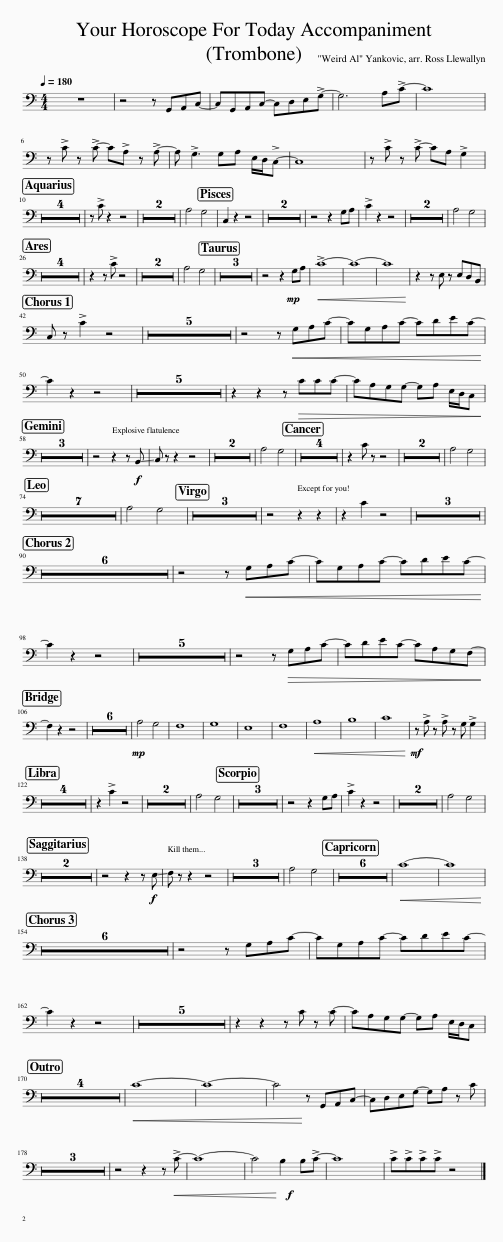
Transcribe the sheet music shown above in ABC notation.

X:1
L:1/8
Q:1/4=180
M:4/4
I:linebreak $
K:C
V:1 bass
V:1
 z8 | z4 z G,,A,,C,- | C,G,,A,,C,- C,D,E,!>!G,- | G,6 A,!>!C- | C8 |$ %5
 z !>!C z !>!C- C!>!A, z !>!A,- | A, !>!G,3 G,A, E,/D,/!>!C,- | C,8 | z !>!C z !>!C- CA, !>!G,2 |$ z8 | %10
 z8 | z8 | z8 | z !>!C z2 z4 | z8 | %15
 z8 | A,4 G,4 | C,2 z2 z4 | z8 | z8 | %20
 z4 z2 G,A, | !>!C2 z2 z4 | z8 | z8 | A,4 G,4 |$ %25
 z8 | z8 | z8 | z8 | z2 z !>!C z4 | %30
 z8 | z8 | A,4 G,4 | z8 | z8 | %35
 z8 | z4 z2!mp! G,A, |!<(! !>!C8- | C8- | C8!<)! | %40
 z2 z E, z E,D,B,, |$ C, z !>!C2 z4 | z8 | z8 | z8 | %45
 z8 | z8 | z4 z!<(! G,A,C- | CG,A,C- CDEC-!<)! |$ C2 z2 z4 | %50
 z8 | z8 | z8 | z8 | z8 | %55
 z2 z2 z!>(! CCC- | CA,G,G,- G,A, E,/D,/C,!>)! |$ z8 | z8 | z8 | %60
 z4 z2 z!f! !-(!B,, | !-)!C, z z2 z4 | z8 | z8 | A,4 G,4 | %65
 z8 | z8 | z8 | z8 | z2 C z z4 | %70
 z8 | z8 | A,4 G,4 |$ z8 | z8 | %75
 z8 | z8 | z8 | z8 | z8 | %80
 A,4 G,4 | z8 | z8 | z8 | z4 z2 z2 | %85
 z2 C2 z4 | z8 | z8 | z8 |$ z8 | %90
 z8 | z8 | z8 | z8 | z8 | %95
 z4 z!<(! G,A,C- | CG,A,C- CDEC-!<)! |$ C2 z2 z4 | z8 | z8 | %100
 z8 | z8 | z8 | z4 z!>(! G,A,C- | CDEC- CA,G,F,-!>)! |$ %105
 F,2 z2 z4 | z8 | z8 | z8 | z8 | %110
 z8 | z8 |!mp! A,4 G,4 | F,8 | G,8 | %115
 E,8 | F,8 |!<(! A,8 | B,8 | C8!<)! | %120
!mf! z !>!A, z !>!A, z G, !>!G,2 |$ z8 | z8 | z8 | z8 | %125
 z2 !>!C2 z4 | z8 | z8 | A,4 G,4 | z8 | %130
 z8 | z8 | z4 z2 G,A, | !>!C2 z2 z4 | z8 | %135
 z8 | A,4 G,4 |$ z8 | z8 | z4 z2 z!f! !-(!E, | %140
 !-)!F, z z2 z4 | z8 | z8 | z8 | A,4 G,4 | %145
 z8 | z8 | z8 | z8 | z8 | %150
 z8 |!<(! C8- | C8!<)! |$ z8 | z8 | %155
 z8 | z8 | z8 | z8 | z4 z G,A,C- | %160
 CG,A,C- CDEC- |$ C2 z2 z4 | z8 | z8 | z8 | %165
 z8 | z8 | z2 z2 z C z C- | CA,G,G,- G,A, E,/D,/C, |$ z8 | %170
 z8 | z8 | z8 |!<(! C8- | C8- | %175
 C4!<)! z G,,A,,C,- | C,D,E,G,- G,A, z C |$ z8 | z8 | z8 | %180
 z4 z2 z!<(! !>!C- | C8- | C4!<)!!f! B,2 B,!>!C- | C8 | !>!C!>!C!>!C!>!C z4 |] %185
